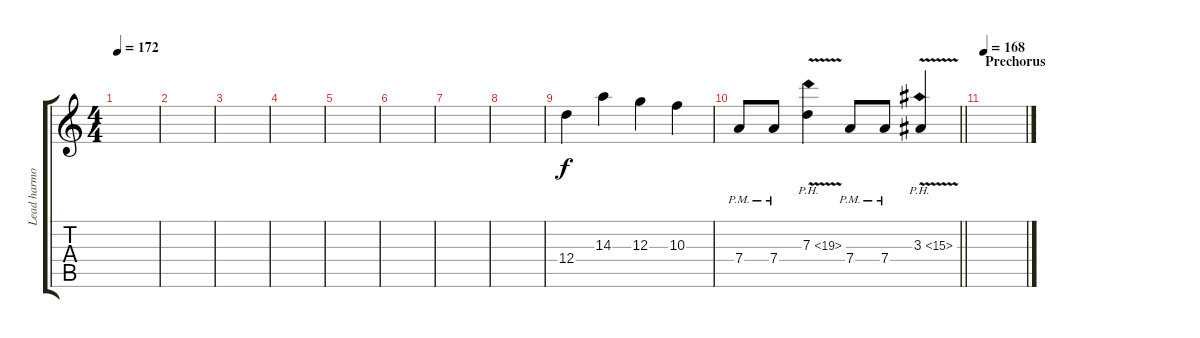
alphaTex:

\track ("Lead harmony 1" "Lead harmo") {instrument overdrivenguitar}
\staff {score tabs}
\tuning (E4 B3 G3 D3 A2 D2) {hide}
\ts (4 4)
\tempo 172
\clef g2
\ks c
|
|
|
|
|
|
|
|
12.4.4 14.3.4 12.3.4 10.3.4 |
\barLineRight lightlight
7.4{pm}.8 7.4{pm}.8 7.3{ph 12 v}.4 7.4{pm}.8 7.4{pm}.8 3.3{ph 12 v}.4 |
\section ("" "Prechorus")
\tempo 168
